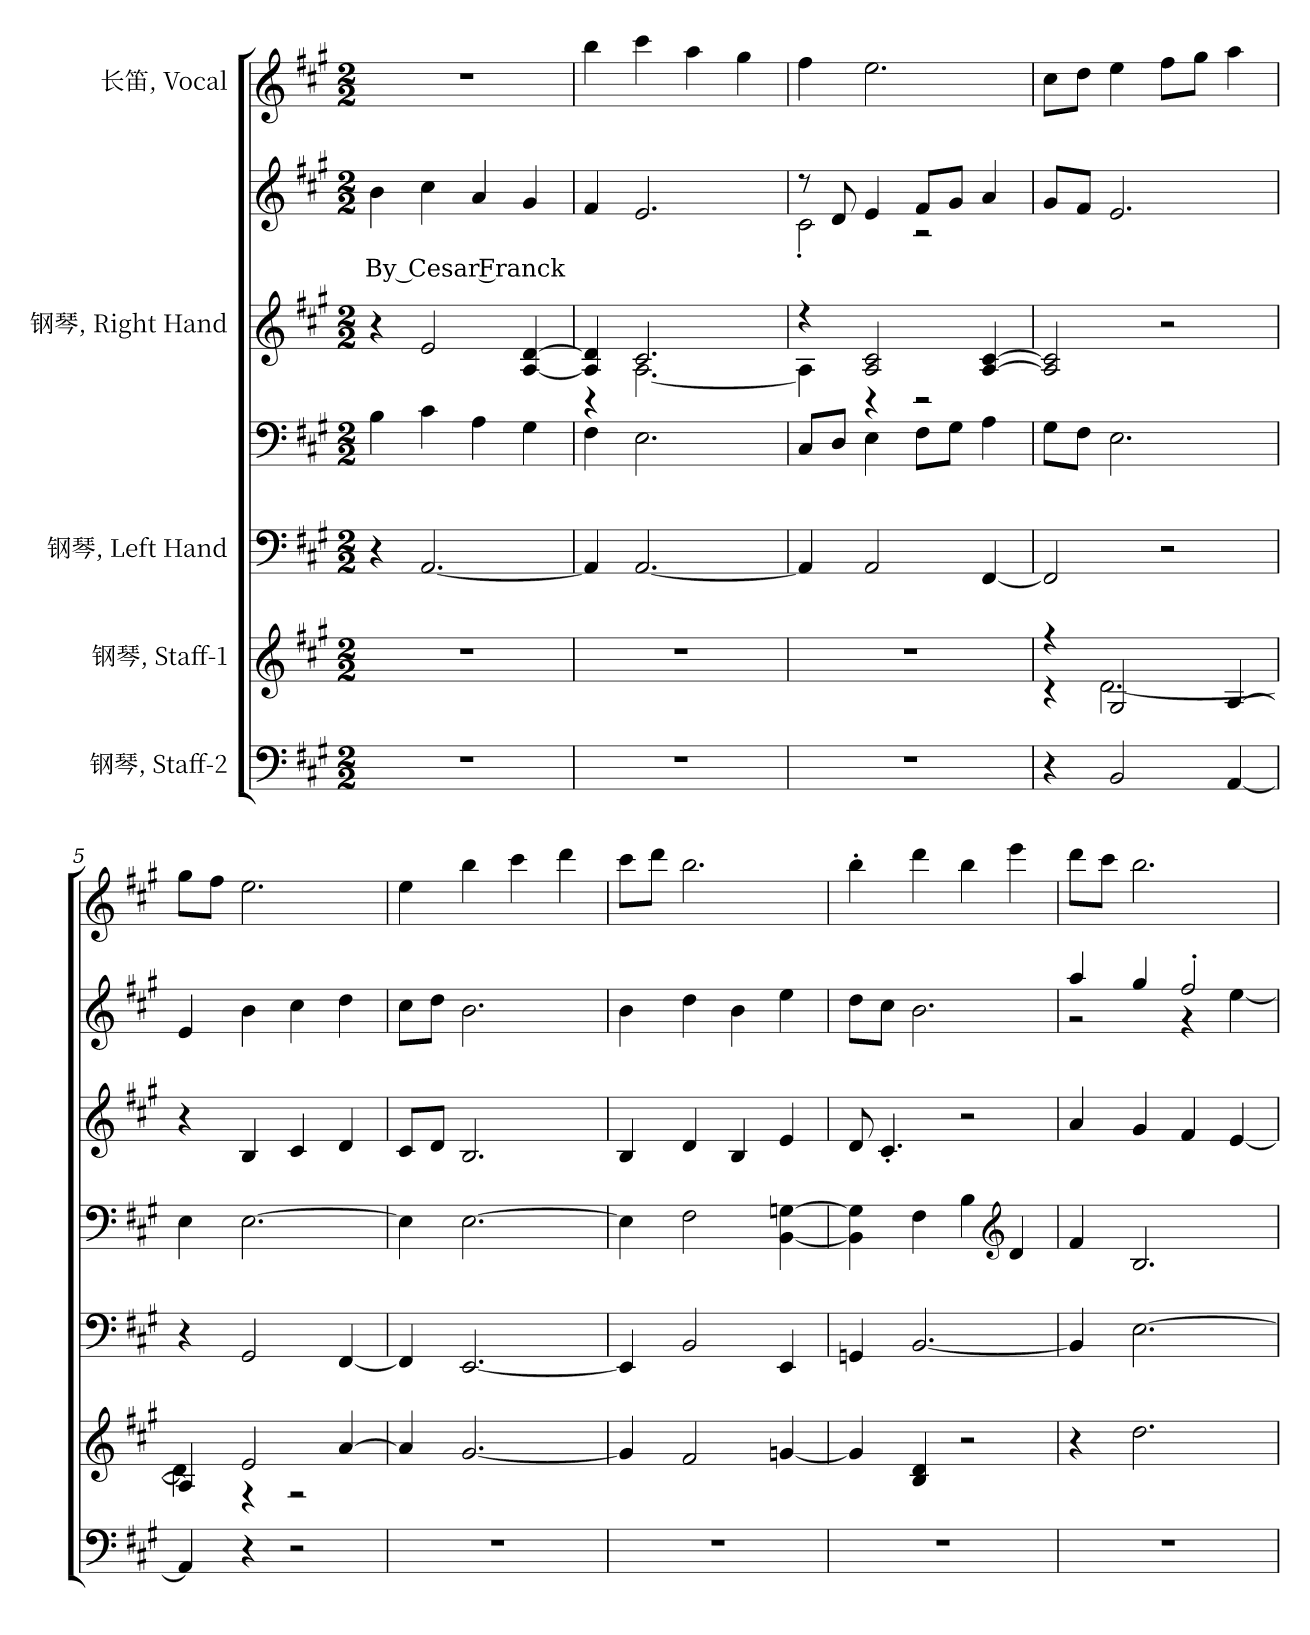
**kern	**kern	**kern	**kern	**kern	**kern	**text	**kern
*part5	*part4	*part3	*part3	*part2	*part2	*part2	*part1
*staff7	*staff6	*staff5	*staff4	*staff3	*staff2	*staff2	*staff1
*I"钢琴, Staff-2	*I"钢琴, Staff-1	*I"钢琴, Left Hand	*	*I"钢琴, Right Hand	*	*	*I"长笛, Vocal
*clefF4	*clefG2	*clefF4	*clefF4	*clefG2	*clefG2	*	*clefG2
*k[f#c#g#]	*k[f#c#g#]	*k[f#c#g#]	*k[f#c#g#]	*k[f#c#g#]	*k[f#c#g#]	*	*k[f#c#g#]
*M2/2	*M2/2	*M2/2	*M2/2	*M2/2	*M2/2	*	*M2/2
*MM143	*MM143	*MM143	*MM143	*MM143	*MM143	*	*MM143
=1	=1	=1	=1	=1	=1	=1	=1
1r	1r	4r	4B\	4r	4b\	By Cesar Franck	1r
.	.	[2.AA/	4c#\	2e/	4cc#\	.	.
.	.	.	4A\	.	4a/	.	.
.	.	.	4G#\	[4A/ [4d/	4g#/	.	.
=2	=2	=2	=2	=2	=2	=2	=2
*	*	*	*	*^	*	*	*
1r	1r	4AA/]	4F#\	4A/] 4d/]	4r	4f#/	.	4bb\
.	.	[2.AA/	2.E\	2.c#/	[2.A\	2.e/	.	4ccc#\
.	.	.	.	.	.	.	.	4aa\
.	.	.	.	.	.	.	.	4gg#\
=3	=3	=3	=3	=3	=3	=3	=3	=3
*	*	*	*	*	*	*^	*	*
1r	1r	4AA/]	8C#/L	4r	4A\]	8r	2c#'\	.	4ff#\
.	.	.	8D/J	.	.	8d/	.	.	.
.	.	2AA/	4E\	2A/ 2c#/	4r	4e/	.	.	2.ee\
.	.	.	8F#\L	.	2r	8f#/L	2r	.	.
.	.	.	8G#\J	.	.	8g#/J	.	.	.
.	.	[4FF#/	4A\	[4A/ [4c#/	.	4a/	.	.	.
*	*	*	*	*v	*v	*	*	*	*
*	*	*	*	*	*v	*v	*	*
=4	=4	=4	=4	=4	=4	=4	=4
*	*^	*	*	*	*	*	*
4r	4r	4r	2FF#/]	8G#\L	2A/] 2c#/]	8g#/L	.	8cc#\L
.	.	.	.	8F#\J	.	8f#/J	.	8dd\J
2BB/	2G#/	[2.d\	.	2.E\	.	2.e/	.	4ee\
.	.	.	2r	.	2r	.	.	8ff#\L
.	.	.	.	.	.	.	.	8gg#\J
[4AA/	[4A/	.	.	.	.	.	.	4aa\
!!LO:PB:g=z
=5	=5	=5	=5	=5	=5	=5	=5	=5
4AA/]	4A/]	4d\]	4r	4E\	4r	4e/	.	8gg#\L
.	.	.	.	.	.	.	.	8ff#\J
4r	2e/	4r	2GG#/	[2.E\	4B/	4b\	.	2.ee\
2r	.	2r	.	.	4c#/	4cc#\	.	.
.	[4a/	.	[4FF#/	.	4d/	4dd\	.	.
*	*v	*v	*	*	*	*	*	*
=6	=6	=6	=6	=6	=6	=6	=6
1r	4a/]	4FF#/]	4E\]	8c#/L	8cc#\L	.	4ee\
.	.	.	.	8d/J	8dd\J	.	.
.	[2.g#/	[2.EE/	[2.E\	2.B/	2.b\	.	4bb\
.	.	.	.	.	.	.	4ccc#\
.	.	.	.	.	.	.	4ddd\
=7	=7	=7	=7	=7	=7	=7	=7
1r	4g#/]	4EE/]	4E\]	4B/	4b\	.	8ccc#\L
.	.	.	.	.	.	.	8ddd\J
.	2f#/	2BB/	2F#\	4d/	4dd\	.	2.bb\
.	.	.	.	4B/	4b\	.	.
.	[4gn/	4EE/	[4BB\ [4Gn\	4e/	4ee\	.	.
=8	=8	=8	=8	=8	=8	=8	=8
1r	4g/]	4GGn/	4BB\] 4G\]	8d/	8dd\L	.	4bb'\
.	.	.	.	4.c#'/	8cc#\J	.	.
.	4B/ 4d/	[2.BB/	4F#\	.	2.b\	.	4ddd\
.	2r	.	4B\	2r	.	.	4bb\
*	*	*	*clefG2	*	*	*	*
.	.	.	4d/	.	.	.	4eee\
=9	=9	=9	=9	=9	=9	=9	=9
*	*	*	*	*	*^	*	*
1r	4r	4BB/]	4f#/	4a/	4aa/	2r	.	8ddd\L
.	.	.	.	.	.	.	.	8ccc#\J
.	2.dd\	[2.E\	2.B/	4g#/	4gg#/	.	.	2.bb\
.	.	.	.	4f#/	2ff#'/	4r	.	.
.	.	.	.	[4e/	.	[4ee\	.	.
*	*	*	*	*	*v	*v	*	*
=	=	=	=	=	=	=	=
*-	*-	*-	*-	*-	*-	*-	*-
